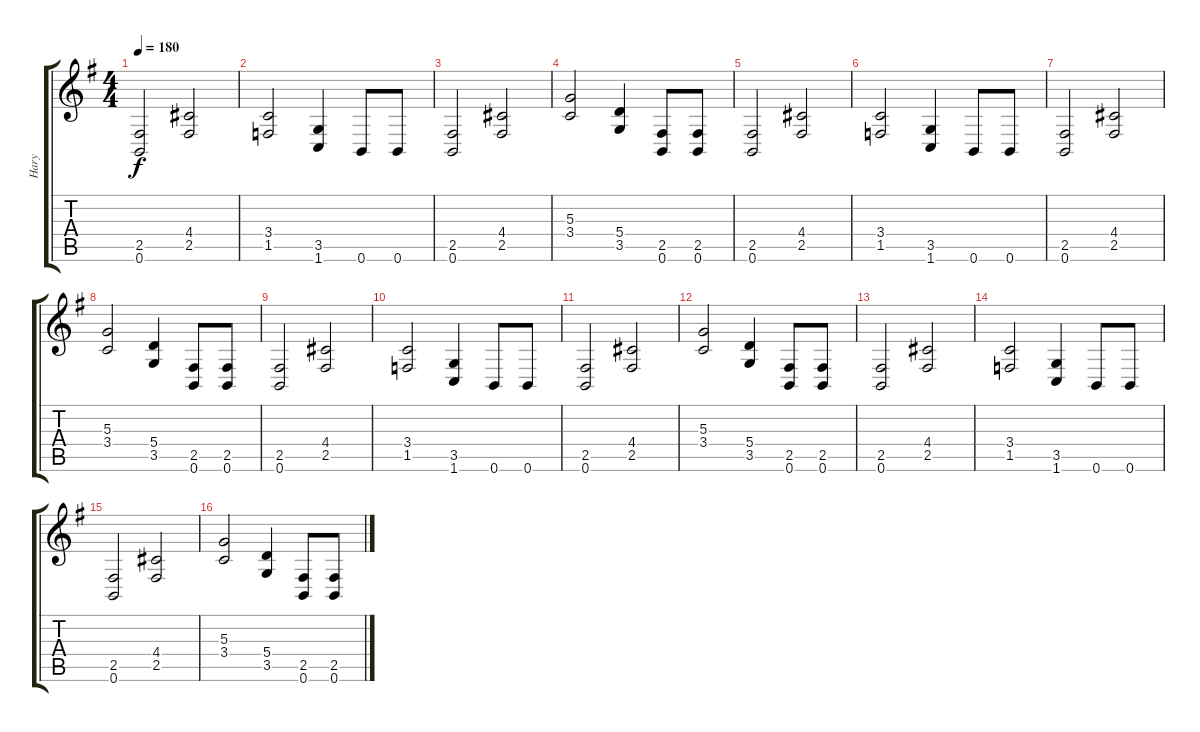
\track ("Hary" "Hary") {instrument overdrivenguitar}
\staff {score tabs}
\tuning (B3 Gb3 D3 A2 E2 B1) {hide}
\ts (4 4)
\tempo 180
\clef g2
\ks g
(2.5 0.6).2{dy f} (4.4 2.5).2 |
(3.4 1.5).2 (3.5 1.6).4 0.6.8 0.6.8 |
(2.5 0.6).2 (4.4 2.5).2 |
(5.3 3.4).2 (5.4 3.5).4 (2.5 0.6).8 (2.5 0.6).8 |
(2.5 0.6).2 (4.4 2.5).2 |
(3.4 1.5).2 (3.5 1.6).4 0.6.8 0.6.8 |
(2.5 0.6).2 (4.4 2.5).2 |
(5.3 3.4).2 (5.4 3.5).4 (2.5 0.6).8 (2.5 0.6).8 |
(2.5 0.6).2 (4.4 2.5).2 |
(3.4 1.5).2 (3.5 1.6).4 0.6.8 0.6.8 |
(2.5 0.6).2 (4.4 2.5).2 |
(5.3 3.4).2 (5.4 3.5).4 (2.5 0.6).8 (2.5 0.6).8 |
(2.5 0.6).2 (4.4 2.5).2 |
(3.4 1.5).2 (3.5 1.6).4 0.6.8 0.6.8 |
(2.5 0.6).2 (4.4 2.5).2 |
(5.3 3.4).2 (5.4 3.5).4 (2.5 0.6).8 (2.5 0.6).8
